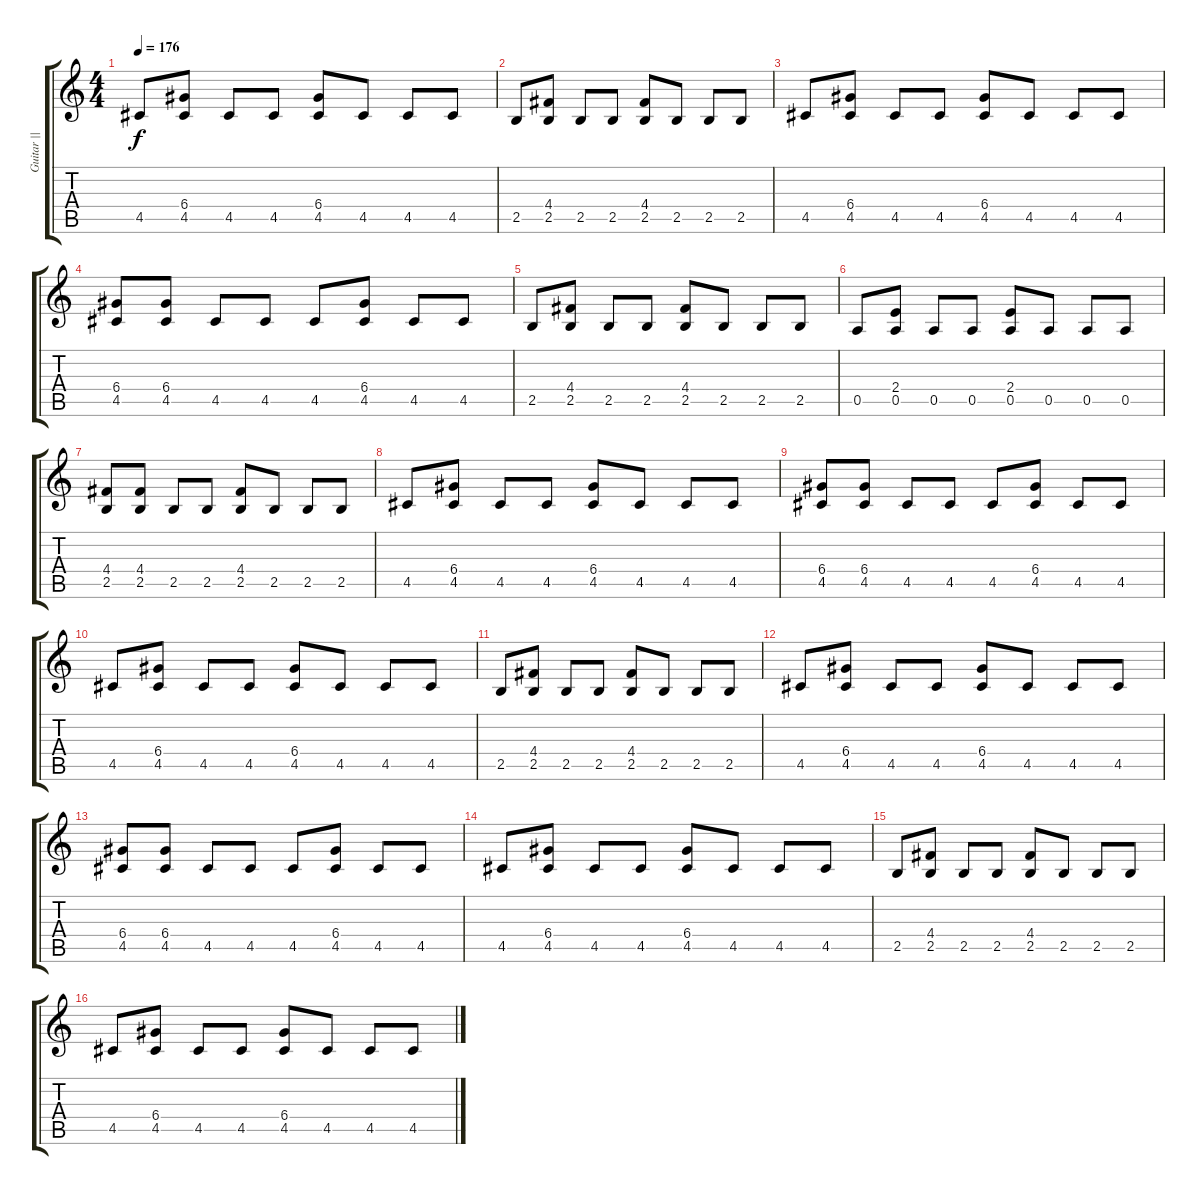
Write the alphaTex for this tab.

\track ("Guitar ||" "Guitar ||") {instrument distortionguitar}
\staff {score tabs}
\tuning (E4 B3 G3 D3 A2 E2) {hide}
\ts (4 4)
\tempo 176
\clef g2
\ks c
4.5.8{dy f} (6.4 4.5).8 4.5.8 4.5.8 (6.4 4.5).8 4.5.8 4.5.8 4.5.8 |
2.5.8 (4.4 2.5).8 2.5.8 2.5.8 (4.4 2.5).8 2.5.8 2.5.8 2.5.8 |
4.5.8 (6.4 4.5).8 4.5.8 4.5.8 (6.4 4.5).8 4.5.8 4.5.8 4.5.8 |
(6.4 4.5).8 (6.4 4.5).8 4.5.8 4.5.8 4.5.8 (6.4 4.5).8 4.5.8 4.5.8 |
2.5.8 (4.4 2.5).8 2.5.8 2.5.8 (4.4 2.5).8 2.5.8 2.5.8 2.5.8 |
0.5.8 (2.4 0.5).8 0.5.8 0.5.8 (2.4 0.5).8 0.5.8 0.5.8 0.5.8 |
(4.4 2.5).8 (4.4 2.5).8 2.5.8 2.5.8 (4.4 2.5).8 2.5.8 2.5.8 2.5.8 |
4.5.8 (6.4 4.5).8 4.5.8 4.5.8 (6.4 4.5).8 4.5.8 4.5.8 4.5.8 |
(6.4 4.5).8 (6.4 4.5).8 4.5.8 4.5.8 4.5.8 (6.4 4.5).8 4.5.8 4.5.8 |
4.5.8 (6.4 4.5).8 4.5.8 4.5.8 (6.4 4.5).8 4.5.8 4.5.8 4.5.8 |
2.5.8 (4.4 2.5).8 2.5.8 2.5.8 (4.4 2.5).8 2.5.8 2.5.8 2.5.8 |
4.5.8 (6.4 4.5).8 4.5.8 4.5.8 (6.4 4.5).8 4.5.8 4.5.8 4.5.8 |
(6.4 4.5).8 (6.4 4.5).8 4.5.8 4.5.8 4.5.8 (6.4 4.5).8 4.5.8 4.5.8 |
4.5.8 (6.4 4.5).8 4.5.8 4.5.8 (6.4 4.5).8 4.5.8 4.5.8 4.5.8 |
2.5.8 (4.4 2.5).8 2.5.8 2.5.8 (4.4 2.5).8 2.5.8 2.5.8 2.5.8 |
4.5.8 (6.4 4.5).8 4.5.8 4.5.8 (6.4 4.5).8 4.5.8 4.5.8 4.5.8
